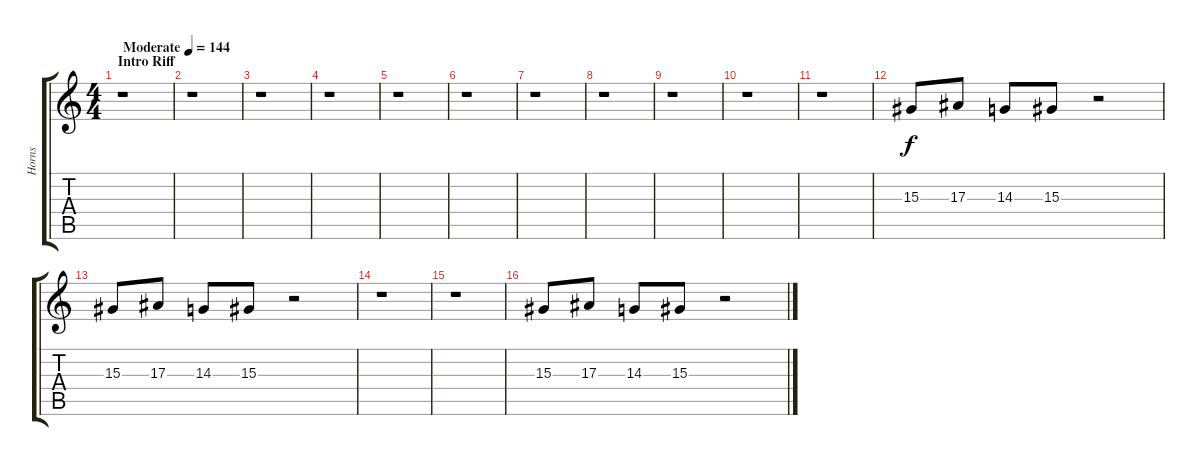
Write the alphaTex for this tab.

\track ("Horns" "Horns") {instrument frenchhorn}
\staff {score tabs}
\tuning (D4 A3 F3 C3 G2 D2) {hide}
\ts (4 4)
\section ("" "Intro Riff")
\tempo (144 "Moderate")
\clef g2
\ks c
r.1{dy f instrument frenchhorn} |
r.1 |
r.1 |
r.1 |
r.1 |
r.1 |
r.1 |
r.1 |
r.1 |
r.1 |
r.1 |
15.3.8 17.3.8 14.3.8 15.3.8 r.2 |
15.3.8 17.3.8 14.3.8 15.3.8 r.2 |
r.1 |
r.1 |
15.3.8 17.3.8 14.3.8 15.3.8 r.2
